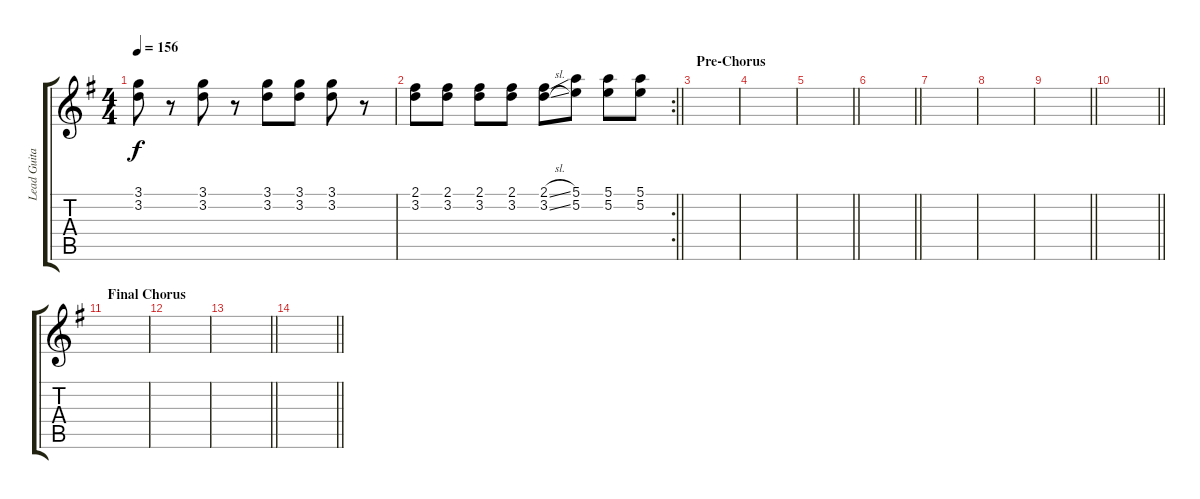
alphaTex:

\track ("Lead Guitar" "Lead Guita") {instrument distortionguitar}
\staff {score tabs}
\tuning (E4 B3 G3 D3 A2 E2) {hide}
\ts (4 4)
\tempo 156
\clef g2
\ks g
(3.1 3.2).8{dy f} r.8 (3.1 3.2).8 r.8 (3.1 3.2).8 (3.1 3.2).8 (3.1 3.2).8 r.8 |
\rc 2
\barLineRight lightlight
(2.1 3.2).8 (2.1 3.2).8 (2.1 3.2).8 (2.1 3.2).8 (2.1{sl} 3.2{sl}).8 (5.1 5.2).8 (5.1 5.2).8 (5.1 5.2).8 |
\section ("" "Pre-Chorus")
|
|
\barLineRight lightlight
|
\barLineRight lightlight
|
|
|
\barLineRight lightlight
|
\barLineRight lightlight
|
\section ("" "Final Chorus")
|
|
\barLineRight lightlight
|
\barLineRight lightlight
